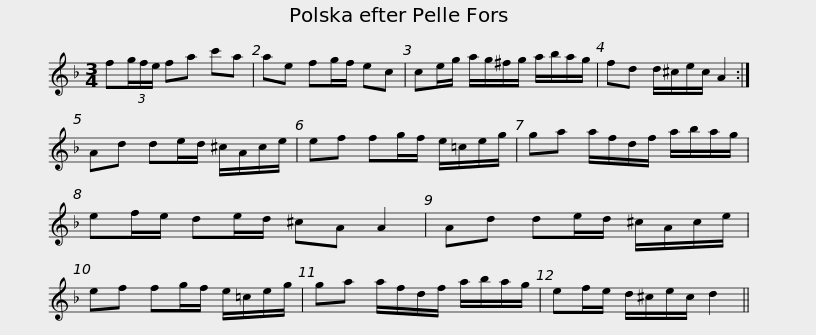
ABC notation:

X:1
L:1/8
M:3/4
I:linebreak $
K:Dmin
V:1 treble
V:1
 f(3g/f/e/ fa c'a | ae fg/f/ ec | ce/g/ a/g/^f/g/ a/b/a/g/ | fd d/^c/e/c/ A2 :| Ad de/d/ ^c/A/c/e/ |$ %5
 ef fg/f/ e/=c/e/g/ | ga a/f/d/f/ a/b/a/g/ | ef/e/ de/d/ ^cA A2 | Ad de/d/ ^c/A/c/e/ |$ ef fg/f/ e/=c/e/g/ | %10
 ga a/f/d/f/ a/b/a/g/ | ef/e/ d/^c/e/c/ d2 || %12
